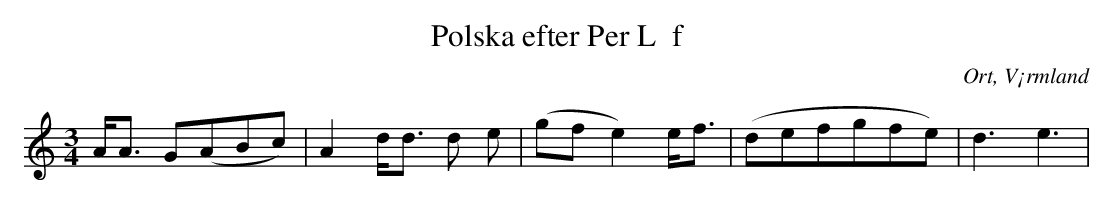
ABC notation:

X:1
T:Polska efter Per L  f
O:Ort, V¡rmland
M:3/4
L:1/8
K:C
A<A G(ABc)| A2 d<d d e | (gfe2) e<f | (defgfe) | d3 e3 |
